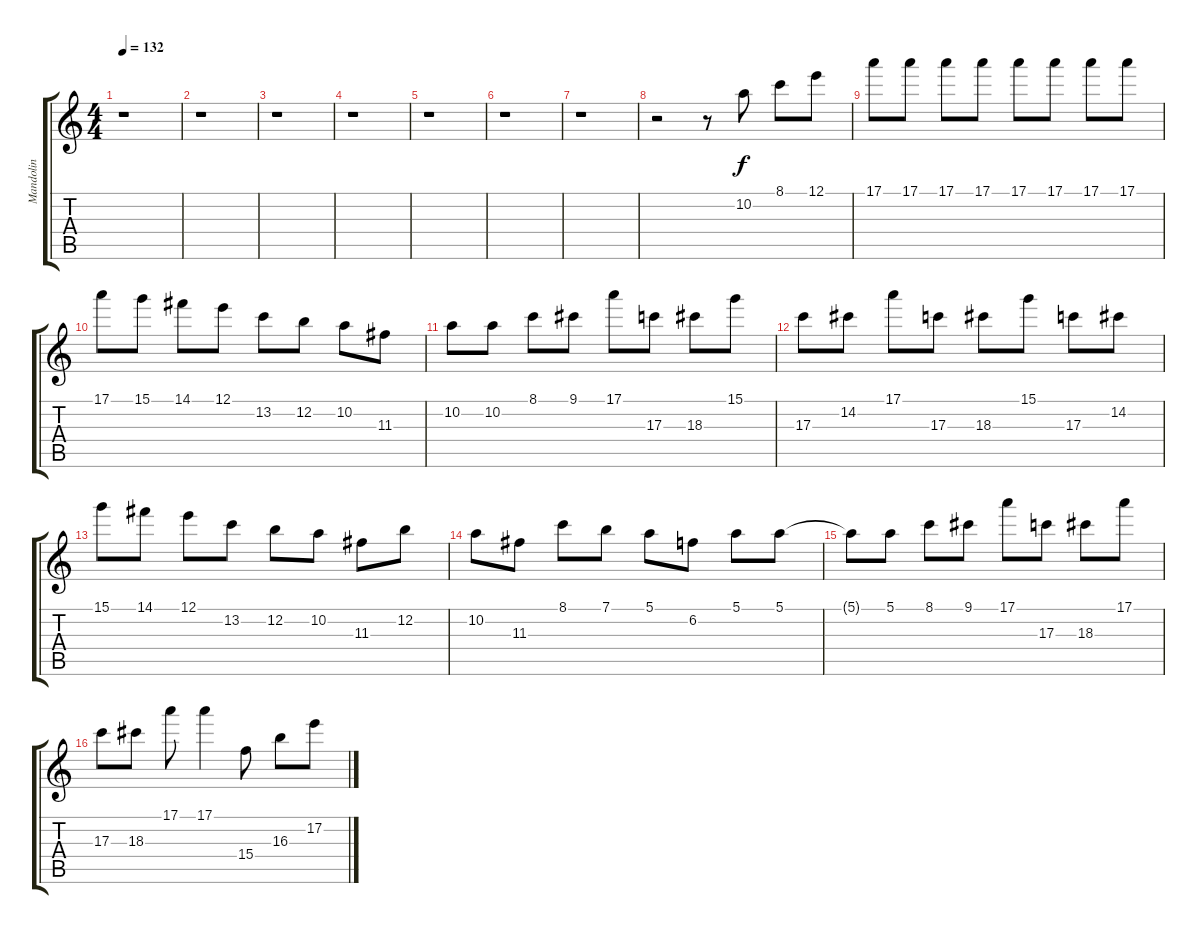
\track ("Mandolin" "Mandolin") {instrument acousticguitarnylon}
\staff {score tabs}
\tuning (E4 B3 G3 D3 A2 E2) {hide}
\ts (4 4)
\tempo 132
\clef g2
\ks c
r.1{dy f} |
r.1 |
r.1 |
r.1 |
r.1 |
r.1 |
r.1 |
r.2 r.8 10.2.8 8.1.8 12.1.8 |
17.1.8 17.1.8 17.1.8 17.1.8 17.1.8 17.1.8 17.1.8 17.1.8 |
17.1.8 15.1.8 14.1.8 12.1.8 13.2.8 12.2.8 10.2.8 11.3.8 |
10.2.8 10.2.8 8.1.8 9.1.8 17.1.8 17.3.8 18.3.8 15.1.8 |
17.3.8 14.2.8 17.1.8 17.3.8 18.3.8 15.1.8 17.3.8 14.2.8 |
15.1.8 14.1.8 12.1.8 13.2.8 12.2.8 10.2.8 11.3.8 12.2.8 |
10.2.8 11.3.8 8.1.8 7.1.8 5.1.8 6.2.8 5.1.8 5.1.8 |
5.1{t}.8 5.1.8 8.1.8 9.1.8 17.1.8 17.3.8 18.3.8 17.1.8 |
17.3.8 18.3.8 17.1.8 17.1.4 15.4.8 16.3.8 17.2.8
